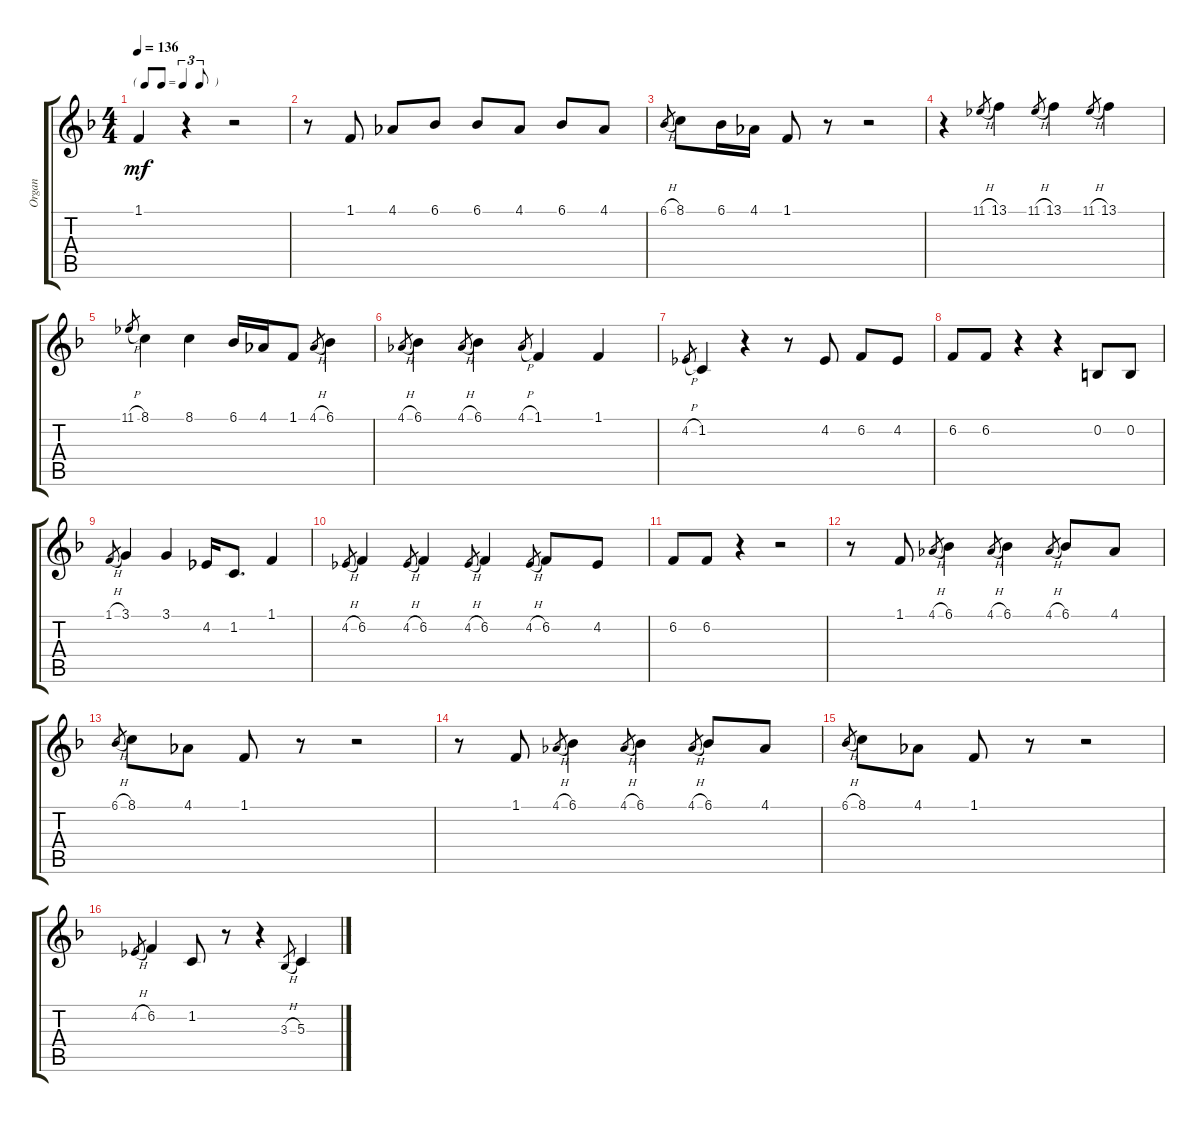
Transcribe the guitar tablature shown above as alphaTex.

\track ("Organ" "Organ") {instrument drawbarorgan}
\staff {score tabs}
\tuning (E4 B3 G3 D3 A2 E2) {hide}
\ts (4 4)
\tf triplet8th
\tempo 136
\clef g2
\ks f
1.1.4{dy mf} r.4 r.2 |
r.8 1.1.8 4.1.8 6.1.8 6.1.8 4.1.8 6.1.8 4.1.8 |
6.1{h}.8{gr} 8.1.8 6.1.16 4.1.16 1.1.8 r.8 r.2 |
r.4 11.1{h}.8{gr} 13.1.4 11.1{h}.8{gr} 13.1.4 11.1{h}.8{gr} 13.1.4 |
11.1{h}.8{gr} 8.1.4 8.1.4 6.1.16 4.1.16 1.1.8 4.1{h}.8{gr} 6.1.4 |
4.1{h}.8{gr} 6.1.4 4.1{h}.8{gr} 6.1.4 4.1{h}.8{gr} 1.1.4 1.1.4 |
4.2{h}.8{gr} 1.2.4 r.4 r.8 4.2.8 6.2.8 4.2.8 |
6.2.8 6.2.8 r.4 r.4 0.2.8 0.2.8 |
1.1{h}.8{gr} 3.1.4 3.1.4 4.2.16 1.2.8{d} 1.1.4 |
4.2{h}.8{gr} 6.2.4 4.2{h}.8{gr} 6.2.4 4.2{h}.8{gr} 6.2.4 4.2{h}.8{gr} 6.2.8 4.2.8 |
6.2.8 6.2.8 r.4 r.2 |
r.8 1.1.8 4.1{h}.8{gr} 6.1.4 4.1{h}.8{gr} 6.1.4 4.1{h}.8{gr} 6.1.8 4.1.8 |
6.1{h}.8{gr} 8.1.8 4.1.8 1.1.8 r.8 r.2 |
r.8 1.1.8 4.1{h}.8{gr} 6.1.4 4.1{h}.8{gr} 6.1.4 4.1{h}.8{gr} 6.1.8 4.1.8 |
6.1{h}.8{gr} 8.1.8 4.1.8 1.1.8 r.8 r.2 |
4.2{h}.8{gr} 6.2.4 1.2.8 r.8 r.4 3.3{h}.8{gr} 5.3.4
